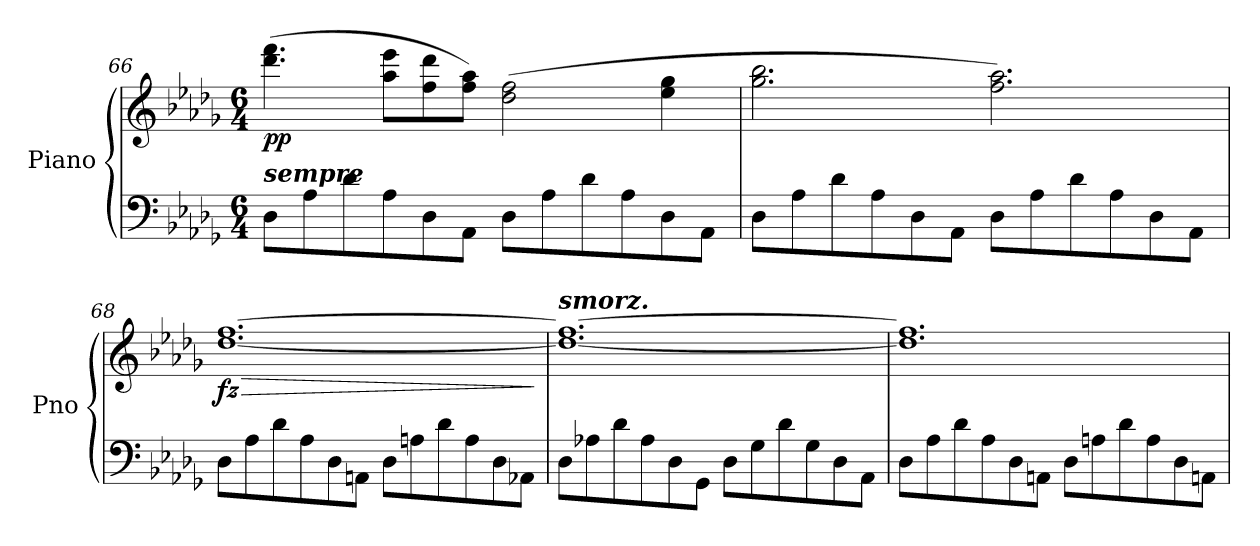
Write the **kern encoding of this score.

**kern	**kern	**dynam
*part1	*part1	*part1
*staff2	*staff1	*staff1/2
*I"Piano	*	*
*I'Pno	*	*
*clefF4	*clefG2	*
*k[b-e-a-d-g-]	*k[b-e-a-d-g-]	*
*M6/4	*M6/4	*
=66	=66	=66
!LO:TX:a:Bi:t=sempre	!	!
!	!	!LO:DY:b
8D-\L	(4.ddd-\ 4.fff\	pp
8A-\	.	.
8d-\	.	.
8A-\	8aa-\ 8eee-\L	.
8D-\	8ff\ 8ddd-\	.
8AA-\J	8ff\ 8aa-\J)	.
8D-\L	(2dd-\ 2ff\	.
8A-\	.	.
8d-\	.	.
8A-\	.	.
8D-\	4ee-\ 4gg-\	.
8AA-\J	.	.
=67	=67	=67
8D-\L	2.gg-\ 2.bb-\	.
8A-\	.	.
8d-\	.	.
8A-\	.	.
8D-\	.	.
8AA-\J	.	.
8D-\L	2.ff\ 2.aa-\)	.
8A-\	.	.
8d-\	.	.
8A-\	.	.
8D-\	.	.
8AA-\J	.	.
!!LO:LB:g=z
=68	=68	=68
!	!	!LO:HP:b
!	!	!LO:DY:n=1:b
8D-\L	[1.dd- [1.ff	> fz
8A-\	.	.
8d-\	.	.
8A-\	.	.
8D-\	.	.
8AAn\J	.	.
8D-\L	.	.
8An\	.	.
8d-\	.	.
8A\	.	.
8D-\	.	.
8AA-X\J	.	.
.	.	]
=69	=69	=69
!	!LO:TX:a:Bi:t=smorz.	!
8D-\L	1.dd-_ 1.ff_	.
8A-X\	.	.
8d-\	.	.
8A-\	.	.
8D-\	.	.
8GG-\J	.	.
8D-\L	.	.
8G-\	.	.
8d-\	.	.
8G-\	.	.
8D-\	.	.
8AA-\J	.	.
=70	=70	=70
8D-\L	1.dd-] 1.ff]	.
8A-\	.	.
8d-\	.	.
8A-\	.	.
8D-\	.	.
8AAn\J	.	.
8D-\L	.	.
8An\	.	.
8d-\	.	.
8A\	.	.
8D-\	.	.
8AAn\J	.	.
=	=	=
*-	*-	*-
